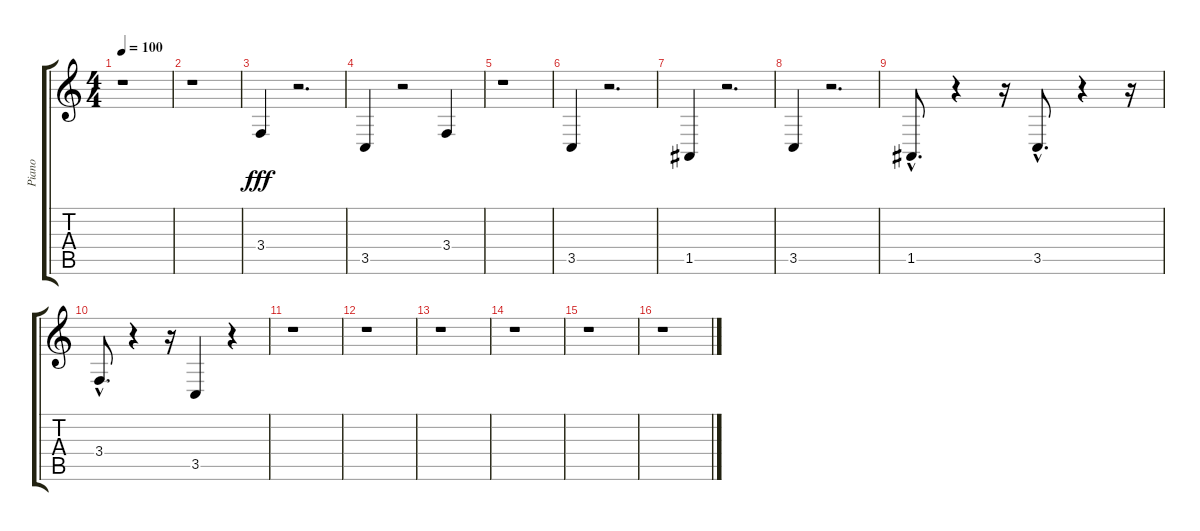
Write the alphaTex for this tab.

\track ("Piano" "Piano") {instrument brightacousticpiano}
\staff {score tabs}
\tuning (E4 B3 G3 D3 A2 E2) {hide}
\ts (4 4)
\tempo 100
\clef g2
\ks c
r.1{dy fff} |
r.1 |
3.4.4 r.2{d} |
3.5.4 r.2 3.4.4 |
r.1 |
3.5.4 r.2{d} |
1.5.4 r.2{d} |
3.5.4 r.2{d} |
1.5{hac}.8{d} r.4 r.16 3.5{hac}.8{d} r.4 r.16 |
3.4{hac}.8{d} r.4 r.16 3.5.4 r.4 |
r.1 |
r.1 |
r.1 |
r.1 |
r.1 |
r.1
